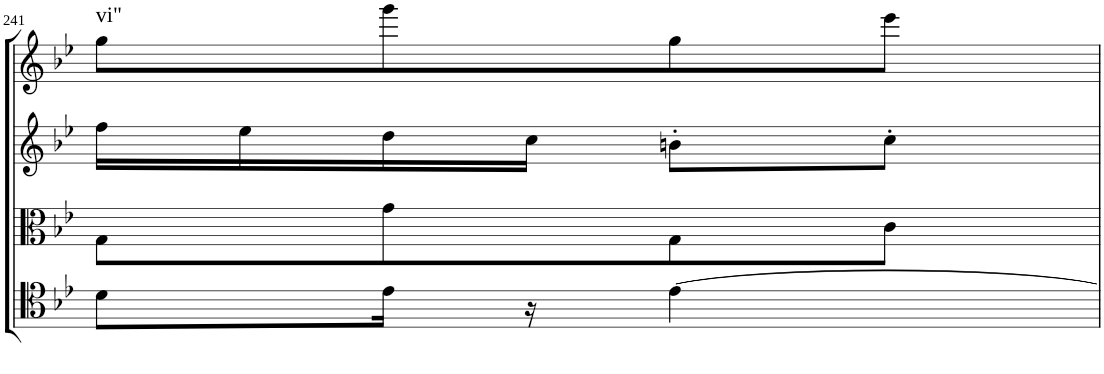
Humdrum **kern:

**kern	**kern	**kern	**kern	**harte
*part4	*part3	*part2	*part1	*part1
*staff4	*staff3	*staff2	*staff1	*
*I"Cello	*I"Viola	*I"2nd Violin	*I"1st Violin	*
*	*I'Vla	*I'Vln	*I'Vln	*
!!LO:PB:g=z
*clefC4	*clefC3	*clefG2	*clefG2	*
*k[b-e-]	*k[b-e-]	*k[b-e-]	*k[b-e-]	*
*B-:	*B-:	*B-:	*B-:	*
*M2/4	*M2/4	*M2/4	*M2/4	*
=241	=241	=241	=241	=241
!	!	!	!	!LO:H:kt=vi"
8d\L	8G\L	16ff\LL	8gg\L	N
.	.	16ee-\	.	.
16e-\Jk	8g\	16dd\	8ggg\	.
16r	.	16cc\JJ	.	.
[4e-\	8G\	8bn'\L	8gg\	.
.	8c\J	8cc'\J	8eee-\J	.
=	=	=	=	=
*-	*-	*-	*-	*-
